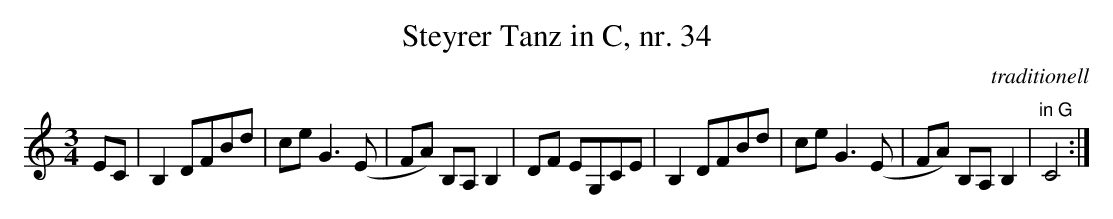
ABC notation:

X:1
T:Steyrer Tanz in C, nr. 34
C:traditionell
M:3/4
L:1/8
K:C
V:1
EC |\
B,2 DFBd | ce G3 (E | FA) B,A, B,2 | DF EG,CE |\
B,2 DFBd | ce G3 (E | FA) B,A, B,2 | "in G" C4 :|
